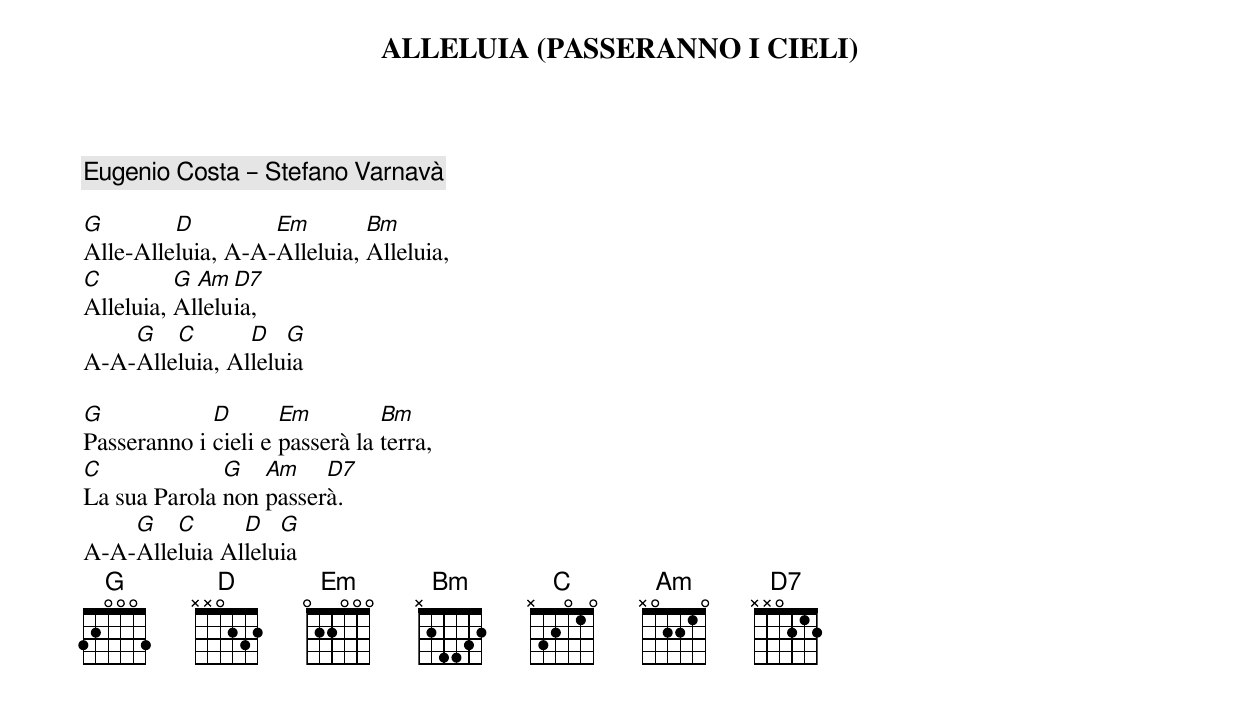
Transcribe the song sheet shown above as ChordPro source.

{title:ALLELUIA (PASSERANNO I CIELI)}
{comment:Eugenio Costa – Stefano Varnavà}

[G]Alle-Alle[D]luia, A-A-[Em]Alleluia, [Bm]Alleluia,
[C]Alleluia, [G]Al[Am]lelu[D7]ia,
A-A-[G]Alle[C]luia, Al[D]lelu[G]ia

[G]Passeranno i [D]cieli e [Em]passerà la [Bm]terra,
[C]La sua Parola [G]non [Am]passer[D7]à.
A-A-[G]Alle[C]luia Al[D]lelu[G]ia
